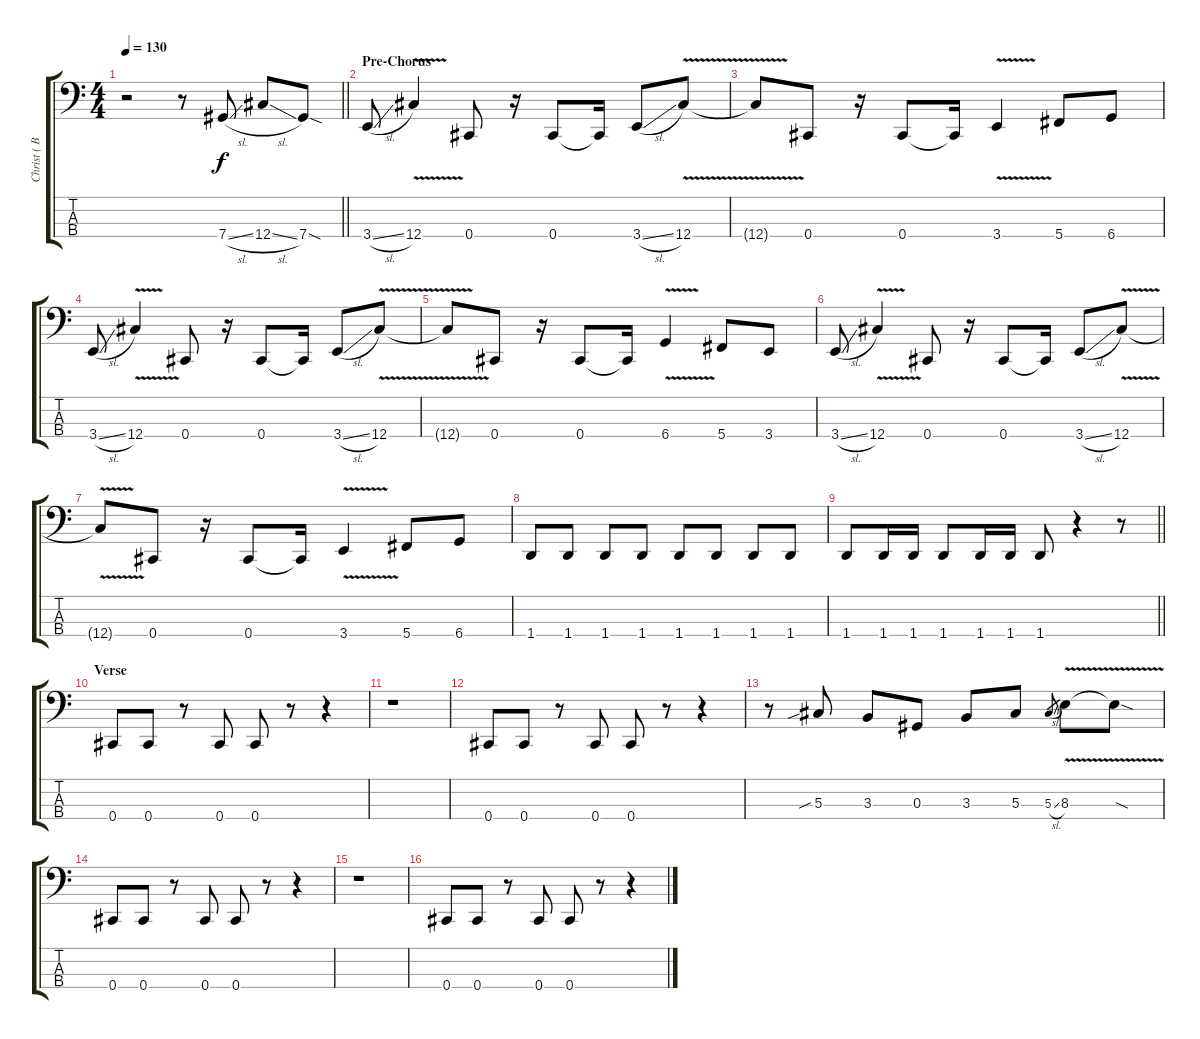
\track ("Christ ( Bass )" "Christ ( B") {instrument slapbass1}
\staff {score tabs}
\tuning (Gb2 Db2 Ab1 Db1) {hide}
\ts (4 4)
\tempo 130
\clef f4
\barLineRight lightlight
\ks c
r.2{dy f} r.8 7.4{sl}.8 12.4{sl}.8 7.4{sod}.8 |
\section ("" "Pre-Chorus")
3.4{sl}.8 12.4{v}.4 0.4.8 r.16 0.4.8 0.4{t}.16 3.4{sl}.8 12.4{v}.8 |
12.4{t}.8 0.4.8 r.16 0.4.8 0.4{t}.16 3.4{v}.4 5.4.8 6.4.8 |
3.4{sl}.8 12.4{v}.4 0.4.8 r.16 0.4.8 0.4{t}.16 3.4{sl}.8 12.4{v}.8 |
12.4{t}.8 0.4.8 r.16 0.4.8 0.4{t}.16 6.4{v}.4 5.4.8 3.4.8 |
3.4{sl}.8 12.4{v}.4 0.4.8 r.16 0.4.8 0.4{t}.16 3.4{sl}.8 12.4{v}.8 |
12.4{t}.8 0.4.8 r.16 0.4.8 0.4{t}.16 3.4{v}.4 5.4.8 6.4.8 |
1.4.8 1.4.8 1.4.8 1.4.8 1.4.8 1.4.8 1.4.8 1.4.8 |
\barLineRight lightlight
1.4.8 1.4.16 1.4.16 1.4.8 1.4.16 1.4.16 1.4.8 r.4 r.8 |
\section ("" "Verse")
0.4.8 0.4.8 r.8 0.4.8 0.4.8 r.8 r.4 |
r.1 |
0.4.8 0.4.8 r.8 0.4.8 0.4.8 r.8 r.4 |
r.8 5.3{sib}.8 3.3.8 0.3.8 3.3.8 5.3.8 5.3{sl}.8{gr} 8.3{v}.8 8.3{sod t}.8 |
0.4.8 0.4.8 r.8 0.4.8 0.4.8 r.8 r.4 |
r.1 |
0.4.8 0.4.8 r.8 0.4.8 0.4.8 r.8 r.4
